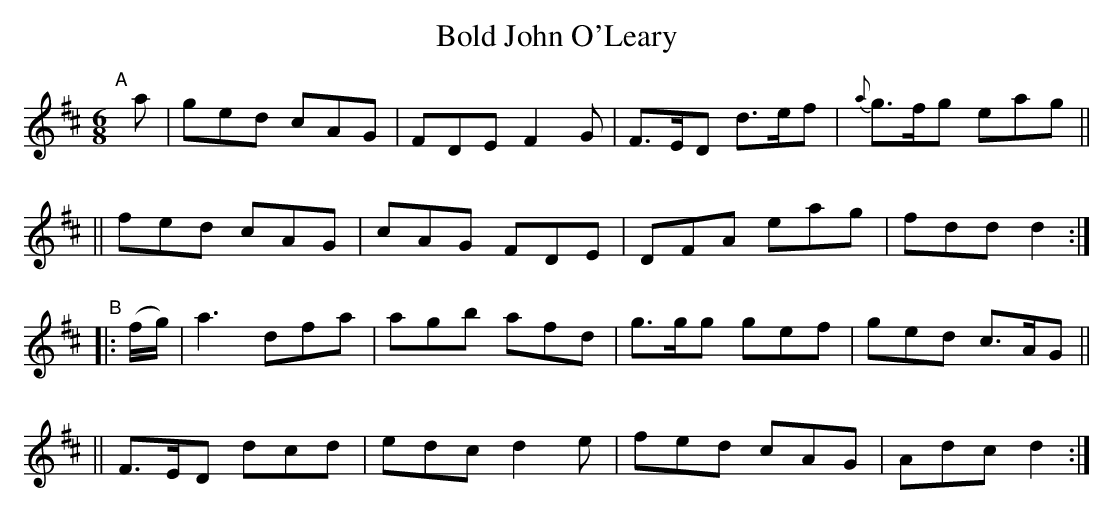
X:1
T: Bold John O'Leary
M: 6/8
L: 1/8
K: D
"^A"[|] a \
|  ged cAG | FDE F2G | F>ED d>ef | {a}g>fg eag ||
|| fed cAG | cAG FDE | DFA  eag  | fdd d2 :|
"^B"|: (f/g/) \
|  a3   dfa | agb afd | g>gg gef | ged c>AG ||
|| F>ED dcd | edc d2e | fed  cAG | Adc d2 :|
